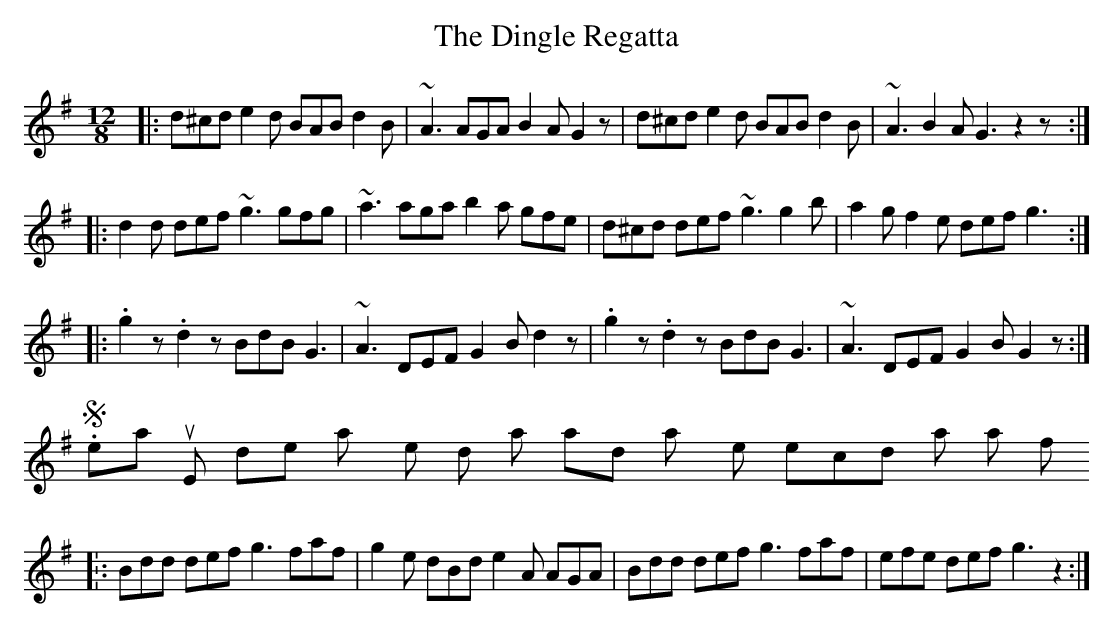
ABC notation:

X:1
T:Dingle Regatta, The
M:12/8
E:12
K:G
|:d^cd e2 d BAB d2 B|~A3 AGA B2A G2 z|d^cd e2 d BAB d2B|~A3 B2A G3 z2 z:|
|:d2d def ~g3 gfg|~a3 aga b2a gfe|d^cd def ~g3 g2 b|a2g f2e def g3:|
|:.g2 z .d2z BdB G3|~A3 DEF G2 B d2 z|.g2 z .d2z BdB G3|~A3 DEF G2 B G2 z:|
\vskip .5in  Seamus Ennis doesn't play the third part, and plays the second part as follows.
|:Bdd def g3 faf|g2e dBd e2 A AGA|Bdd def g3 faf|efe def g3 z2:|
